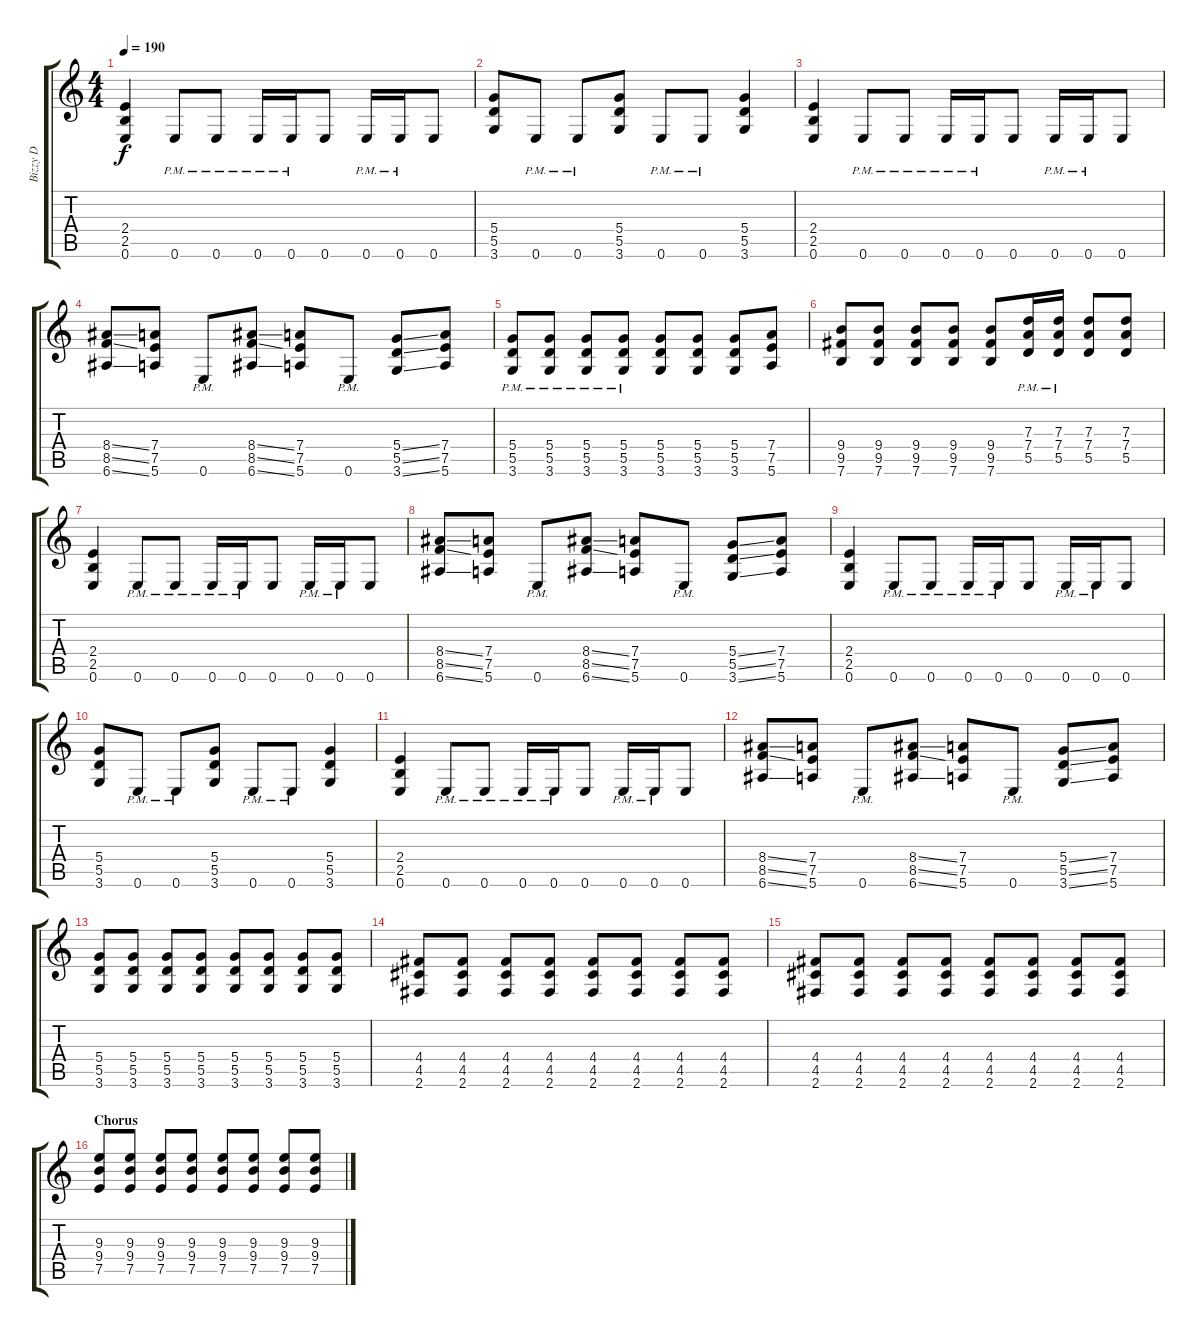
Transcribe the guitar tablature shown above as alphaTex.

\track ("Bizzy D" "Bizzy D") {instrument distortionguitar}
\staff {score tabs}
\tuning (E4 B3 G3 D3 A2 E2) {hide}
\ts (4 4)
\tempo 190
\clef g2
\ks c
(2.4 2.5 0.6).4{dy f} 0.6{pm}.8 0.6{pm}.8 0.6{pm}.16 0.6{pm}.16 0.6.8 0.6{pm}.16 0.6{pm}.16 0.6.8 |
(5.4 5.5 3.6).8 0.6{pm}.8 0.6{pm}.8 (5.4 5.5 3.6).8 0.6{pm}.8 0.6{pm}.8 (5.4 5.5 3.6).4 |
(2.4 2.5 0.6).4 0.6{pm}.8 0.6{pm}.8 0.6{pm}.16 0.6{pm}.16 0.6.8 0.6{pm}.16 0.6{pm}.16 0.6.8 |
(8.4{ss} 8.5{ss} 6.6{ss}).8 (7.4 7.5 5.6).8 0.6{pm}.8 (8.4{ss} 8.5{ss} 6.6{ss}).8 (7.4 7.5 5.6).8 0.6{pm}.8 (5.4{ss} 5.5{ss} 3.6{ss}).8 (7.4 7.5 5.6).8 |
(5.4{pm} 5.5{pm} 3.6{pm}).8 (5.4{pm} 5.5{pm} 3.6{pm}).8 (5.4{pm} 5.5{pm} 3.6{pm}).8 (5.4{pm} 5.5{pm} 3.6{pm}).8 (5.4 5.5 3.6).8 (5.4 5.5 3.6).8 (5.4 5.5 3.6).8 (7.4 7.5 5.6).8 |
(9.4 9.5 7.6).8 (9.4 9.5 7.6).8 (9.4 9.5 7.6).8 (9.4 9.5 7.6).8 (9.4 9.5 7.6).8 (7.3{pm} 7.4{pm} 5.5{pm}).16 (7.3{pm} 7.4{pm} 5.5{pm}).16 (7.3 7.4 5.5).8 (7.3 7.4 5.5).8 |
(2.4 2.5 0.6).4 0.6{pm}.8 0.6{pm}.8 0.6{pm}.16 0.6{pm}.16 0.6.8 0.6{pm}.16 0.6{pm}.16 0.6.8 |
(8.4{ss} 8.5{ss} 6.6{ss}).8 (7.4 7.5 5.6).8 0.6{pm}.8 (8.4{ss} 8.5{ss} 6.6{ss}).8 (7.4 7.5 5.6).8 0.6{pm}.8 (5.4{ss} 5.5{ss} 3.6{ss}).8 (7.4 7.5 5.6).8 |
(2.4 2.5 0.6).4 0.6{pm}.8 0.6{pm}.8 0.6{pm}.16 0.6{pm}.16 0.6.8 0.6{pm}.16 0.6{pm}.16 0.6.8 |
(5.4 5.5 3.6).8 0.6{pm}.8 0.6{pm}.8 (5.4 5.5 3.6).8 0.6{pm}.8 0.6{pm}.8 (5.4 5.5 3.6).4 |
(2.4 2.5 0.6).4 0.6{pm}.8 0.6{pm}.8 0.6{pm}.16 0.6{pm}.16 0.6.8 0.6{pm}.16 0.6{pm}.16 0.6.8 |
(8.4{ss} 8.5{ss} 6.6{ss}).8 (7.4 7.5 5.6).8 0.6{pm}.8 (8.4{ss} 8.5{ss} 6.6{ss}).8 (7.4 7.5 5.6).8 0.6{pm}.8 (5.4{ss} 5.5{ss} 3.6{ss}).8 (7.4 7.5 5.6).8 |
(5.4 5.5 3.6).8 (5.4 5.5 3.6).8 (5.4 5.5 3.6).8 (5.4 5.5 3.6).8 (5.4 5.5 3.6).8 (5.4 5.5 3.6).8 (5.4 5.5 3.6).8 (5.4 5.5 3.6).8 |
(4.4 4.5 2.6).8 (4.4 4.5 2.6).8 (4.4 4.5 2.6).8 (4.4 4.5 2.6).8 (4.4 4.5 2.6).8 (4.4 4.5 2.6).8 (4.4 4.5 2.6).8 (4.4 4.5 2.6).8 |
(4.4 4.5 2.6).8 (4.4 4.5 2.6).8 (4.4 4.5 2.6).8 (4.4 4.5 2.6).8 (4.4 4.5 2.6).8 (4.4 4.5 2.6).8 (4.4 4.5 2.6).8 (4.4 4.5 2.6).8 |
\section ("" "Chorus")
(9.3 9.4 7.5).8 (9.3 9.4 7.5).8 (9.3 9.4 7.5).8 (9.3 9.4 7.5).8 (9.3 9.4 7.5).8 (9.3 9.4 7.5).8 (9.3 9.4 7.5).8 (9.3 9.4 7.5).8
